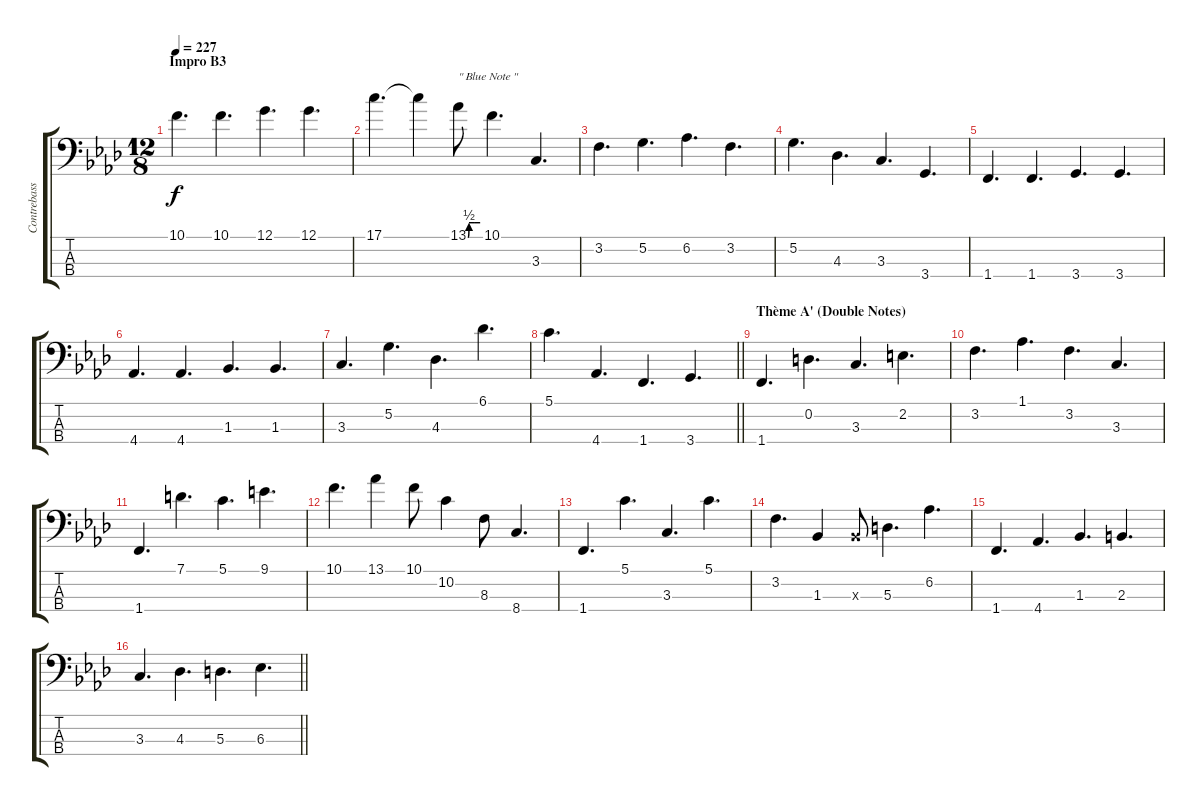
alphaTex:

\track ("Contrebasse" "Contrebass") {instrument acousticbass}
\staff {score tabs}
\tuning (G2 D2 A1 E1) {hide}
\ts (12 8)
\section ("" "Impro B3")
\tempo 227
\clef f4
\ks fminor
10.1.4{d dy f volume 10 balance 12 instrument acousticbass} 10.1.4{d} 12.1.4{d} 12.1.4{d} |
17.1.4{d} 17.1{t}.4 13.1{be (custom 0 0 5 2 15 2 30 2 60 2)}.8{txt "\" Blue Note \""} 10.1.4{d} 3.3.4{d} |
3.2.4{d volume 11 balance 12} 5.2.4{d} 6.2.4{d} 3.2.4{d} |
5.2.4{d} 4.3.4{d} 3.3.4{d} 3.4.4{d} |
1.4.4{d} 1.4.4{d} 3.4.4{d} 3.4.4{d} |
4.4.4{d} 4.4.4{d} 1.3.4{d} 1.3.4{d} |
3.3.4{d} 5.2.4{d} 4.3.4{d} 6.1.4{d} |
\barLineRight lightlight
5.1.4{d} 4.4.4{d} 1.4.4{d} 3.4.4{d} |
\section ("" "Thème A' (Double Notes)")
1.4.4{d volume 12 balance 12 instrument acousticbass} 0.2.4{d} 3.3.4{d} 2.2.4{d} |
3.2.4{d} 1.1.4{d} 3.2.4{d} 3.3.4{d} |
1.4.4{d} 7.1.4{d} 5.1.4{d} 9.1.4{d} |
10.1.4{d} 13.1.4 10.1.8 10.2.4 8.3.8 8.4.4{d} |
1.4.4{d} 5.1.4{d} 3.3.4{d} 5.1.4{d} |
3.2.4{d} 1.3.4 1.3{x}.8 5.3.4{d} 6.2.4{d} |
1.4.4{d} 4.4.4{d} 1.3.4{d} 2.3.4{d} |
\barLineRight lightlight
3.3.4{d} 4.3.4{d} 5.3.4{d} 6.3.4{d}
